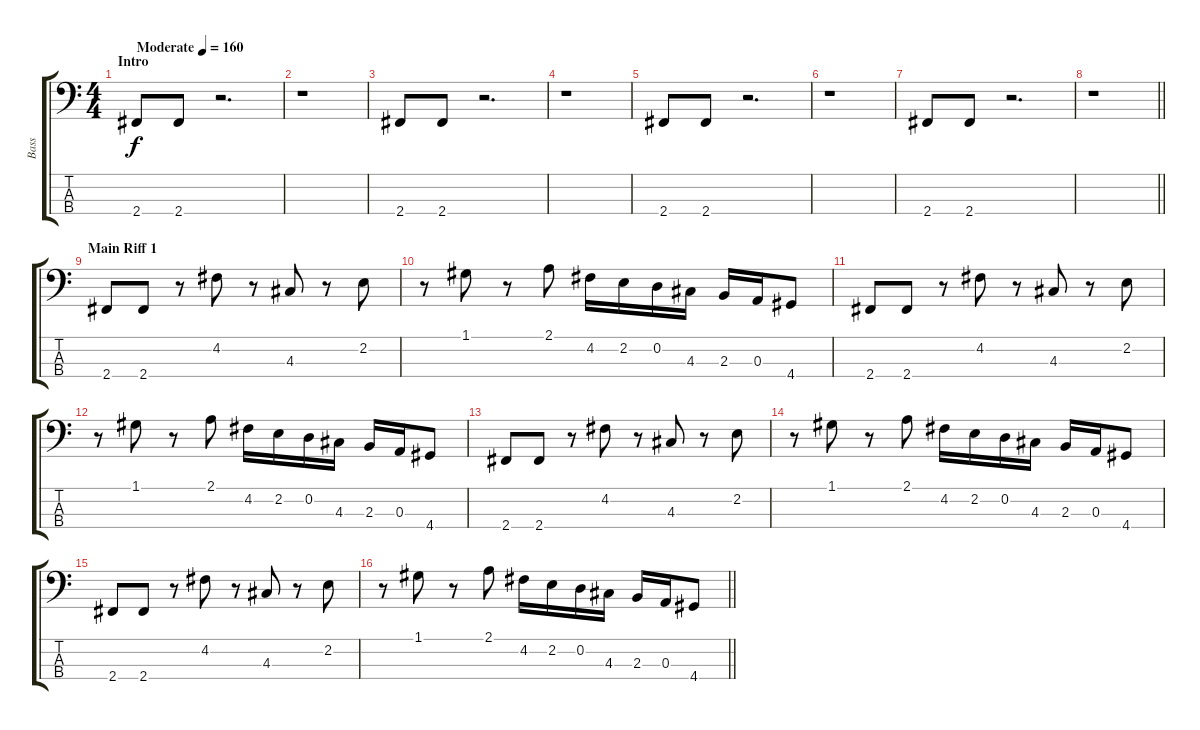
\track ("Bass" "Bass") {instrument electricbasspick}
\staff {score tabs}
\tuning (G2 D2 A1 E1) {hide}
\ts (4 4)
\section ("" "Intro")
\tempo (160 "Moderate")
\clef f4
\ks c
2.4.8{dy f instrument electricbasspick} 2.4.8 r.2{d} |
r.1 |
2.4.8 2.4.8 r.2{d} |
r.1 |
2.4.8 2.4.8 r.2{d} |
r.1 |
2.4.8 2.4.8 r.2{d} |
\barLineRight lightlight
r.1 |
\section ("" "Main Riff 1")
2.4.8 2.4.8 r.8 4.2.8 r.8 4.3.8 r.8 2.2.8 |
r.8 1.1.8 r.8 2.1.8 4.2.16 2.2.16 0.2.16 4.3.16 2.3.16 0.3.16 4.4.8 |
2.4.8 2.4.8 r.8 4.2.8 r.8 4.3.8 r.8 2.2.8 |
r.8 1.1.8 r.8 2.1.8 4.2.16 2.2.16 0.2.16 4.3.16 2.3.16 0.3.16 4.4.8 |
2.4.8 2.4.8 r.8 4.2.8 r.8 4.3.8 r.8 2.2.8 |
r.8 1.1.8 r.8 2.1.8 4.2.16 2.2.16 0.2.16 4.3.16 2.3.16 0.3.16 4.4.8 |
2.4.8 2.4.8 r.8 4.2.8 r.8 4.3.8 r.8 2.2.8 |
\barLineRight lightlight
r.8 1.1.8 r.8 2.1.8 4.2.16 2.2.16 0.2.16 4.3.16 2.3.16 0.3.16 4.4.8
